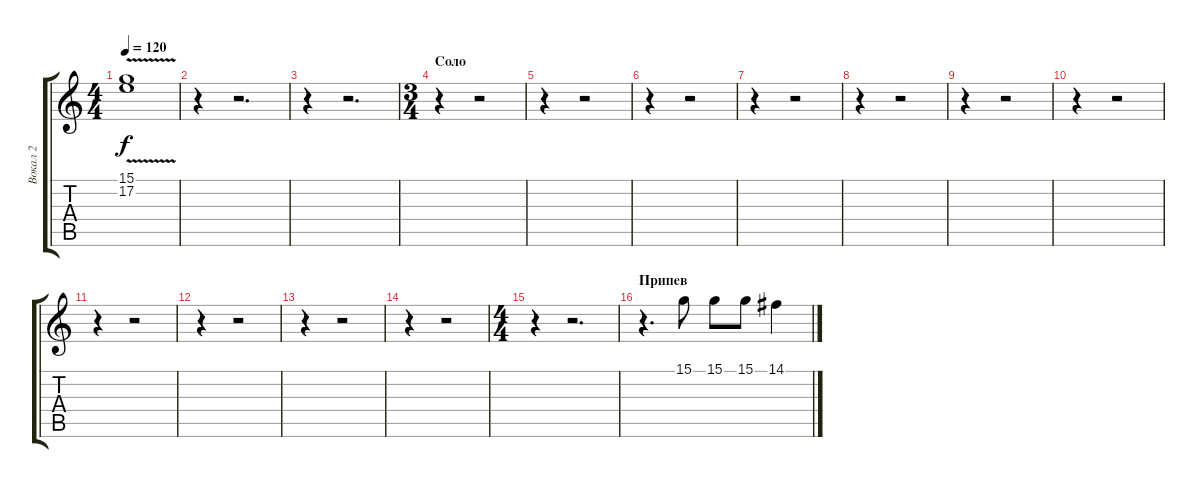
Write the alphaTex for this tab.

\track ("Вокал 2" "Вокал 2") {instrument tenorsax}
\staff {score tabs}
\tuning (E4 B3 G3 D3 A2 E2) {hide}
\ts (4 4)
\tempo 120
\clef g2
\ks c
(15.1{v t} 17.2{t}).1{dy f} |
r.4 r.2{d} |
r.4 r.2{d} |
\ts (3 4)
\section ("" "Соло")
r.4 r.2 |
r.4 r.2 |
r.4 r.2 |
r.4 r.2 |
r.4 r.2 |
r.4 r.2 |
r.4 r.2 |
r.4 r.2 |
r.4 r.2 |
r.4 r.2 |
r.4 r.2 |
\ts (4 4)
r.4 r.2{d} |
\section ("" "Припев")
r.4{d} 15.1.8 15.1.8 15.1.8 14.1.4
